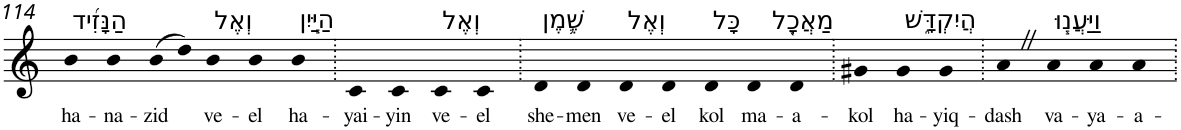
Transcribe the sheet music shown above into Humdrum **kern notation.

**kern	**text
*part1	*part1
*staff1	*staff1
*I"Piano	*
*I'Pno	*
!!LO:PB:g=z
*clefG2	*
*k[]	*
=114	=114
!LO:TX:a:t=הַנָּזִ֜יד	!
!	!LO:LY:b
4b	ha-
!	!LO:LY:b
4b	-na-
!	!LO:LY:b
(>8b	-zid
8dd)	.
!LO:TX:a:t=וְאֶל	!
!	!LO:LY:b
4b	ve-
!	!LO:LY:b
4b	-el
!LO:TX:a:t=הַיַּ֧יִן	!
!	!LO:LY:b
4b	ha-
=115.	=115.
!	!LO:LY:b
4c	-yai-
!	!LO:LY:b
4c	-yin
!LO:TX:a:t=וְאֶל	!
!	!LO:LY:b
4c	ve-
!	!LO:LY:b
4c	-el
=116.	=116.
!LO:TX:a:t=שֶׁ֛מֶן	!
!	!LO:LY:b
4d	she-
!	!LO:LY:b
4d	-men
!LO:TX:a:t=וְאֶל	!
!	!LO:LY:b
4d	ve-
!	!LO:LY:b
4d	-el
!LO:TX:a:t=כָּל	!
!	!LO:LY:b
4d	kol
!LO:TX:a:t=מַאֲכָ֖ל	!
!	!LO:LY:b
4d	ma-
!	!LO:LY:b
4d	-a-
=117.	=117.
!	!LO:LY:b
4g#X	-kol
!LO:TX:a:t=הֲיִקְדָּ֑שׁ	!
!	!LO:LY:b
4g#	ha-
!	!LO:LY:b
4g#	-yiq-
=118.	=118.
!	!LO:LY:b
4aZ	-dash
!LO:TX:a:t=וַיַּעֲנ֧וּ	!
!	!LO:LY:b
4a	va-
!	!LO:LY:b
4a	-ya-
!	!LO:LY:b
4a	-a-
=.	=.
*-	*-
